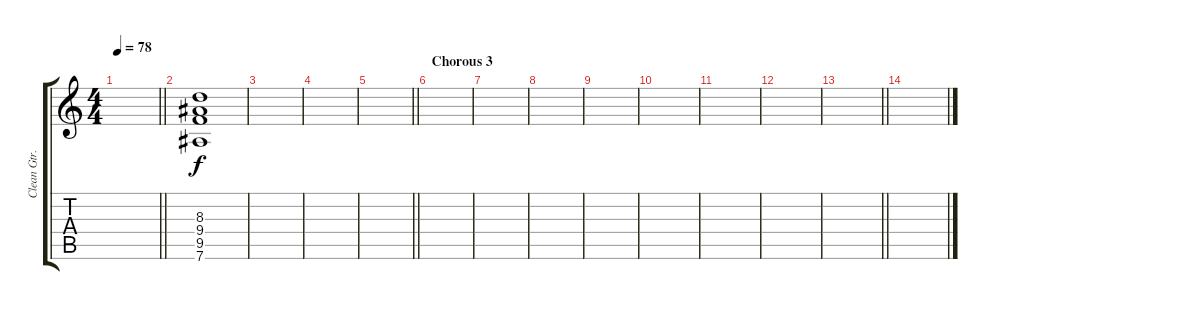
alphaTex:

\track ("Clean Gtr. 1" "Clean Gtr.") {instrument electricguitarclean}
\staff {score tabs}
\tuning (Eb4 Bb3 Gb3 Db3 Ab2 Eb2) {hide}
\ts (4 4)
\tempo 78
\clef g2
\barLineRight lightlight
\ks c
|
\section ("" "")
(8.3 9.4 9.5 7.6).1 |
|
|
\barLineRight lightlight
|
\section ("" "Chorous 3")
|
|
|
|
|
|
|
\barLineRight lightlight
|
\section ("" "")
